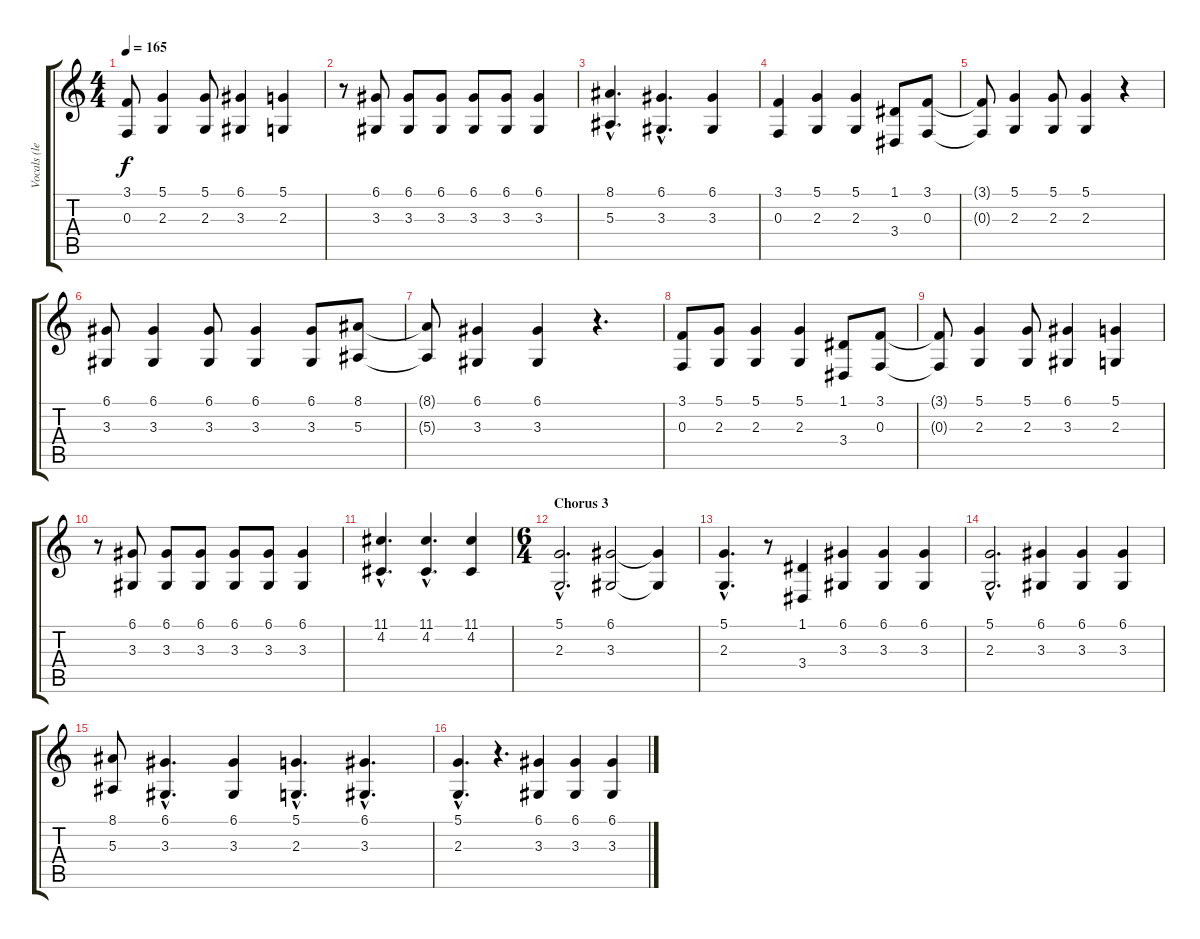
\track ("Vocals (lead)" "Vocals (le") {instrument stringensemble1}
\staff {score tabs}
\tuning (D4 A3 F3 C3 G2 C2) {hide}
\ts (4 4)
\tempo 165
\clef g2
\ks c
(3.1{t} 0.3{t}).8{dy f} (5.1 2.3).4 (5.1 2.3).8 (6.1 3.3).4 (5.1 2.3).4 |
r.8 (6.1 3.3).8 (6.1 3.3).8 (6.1 3.3).8 (6.1 3.3).8 (6.1 3.3).8 (6.1 3.3).4 |
(8.1{hac} 5.3{hac}).4{d} (6.1{hac} 3.3{hac}).4{d} (6.1 3.3).4 |
(3.1 0.3).4 (5.1 2.3).4 (5.1 2.3).4 (1.1 3.4).8 (3.1 0.3).8 |
(3.1{t} 0.3{t}).8 (5.1 2.3).4 (5.1 2.3).8 (5.1 2.3).4 r.4 |
(6.1 3.3).8 (6.1 3.3).4 (6.1 3.3).8 (6.1 3.3).4 (6.1 3.3).8 (8.1 5.3).8 |
(8.1{t} 5.3{t}).8 (6.1 3.3).4 (6.1 3.3).4 r.4{d} |
(3.1 0.3).8 (5.1 2.3).8 (5.1 2.3).4 (5.1 2.3).4 (1.1 3.4).8 (3.1 0.3).8 |
(3.1{t} 0.3{t}).8 (5.1 2.3).4 (5.1 2.3).8 (6.1 3.3).4 (5.1 2.3).4 |
r.8 (6.1 3.3).8 (6.1 3.3).8 (6.1 3.3).8 (6.1 3.3).8 (6.1 3.3).8 (6.1 3.3).4 |
(11.1{hac} 4.2{hac}).4{d} (11.1{hac} 4.2{hac}).4{d} (11.1 4.2).4 |
\ts (6 4)
\section ("" "Chorus 3")
(5.1{hac} 2.3{hac}).2{d} (6.1 3.3).2 (6.1{t} 3.3{t}).4 |
(5.1{hac} 2.3{hac}).4{d} r.8 (1.1 3.4).4 (6.1 3.3).4 (6.1 3.3).4 (6.1 3.3).4 |
(5.1{hac} 2.3{hac}).2{d} (6.1 3.3).4 (6.1 3.3).4 (6.1 3.3).4 |
(8.1 5.3).8 (6.1{hac} 3.3{hac}).4{d} (6.1 3.3).4 (5.1{hac} 2.3{hac}).4{d} (6.1{hac} 3.3{hac}).4{d} |
(5.1{hac} 2.3{hac}).4{d} r.4{d} (6.1 3.3).4 (6.1 3.3).4 (6.1 3.3).4
